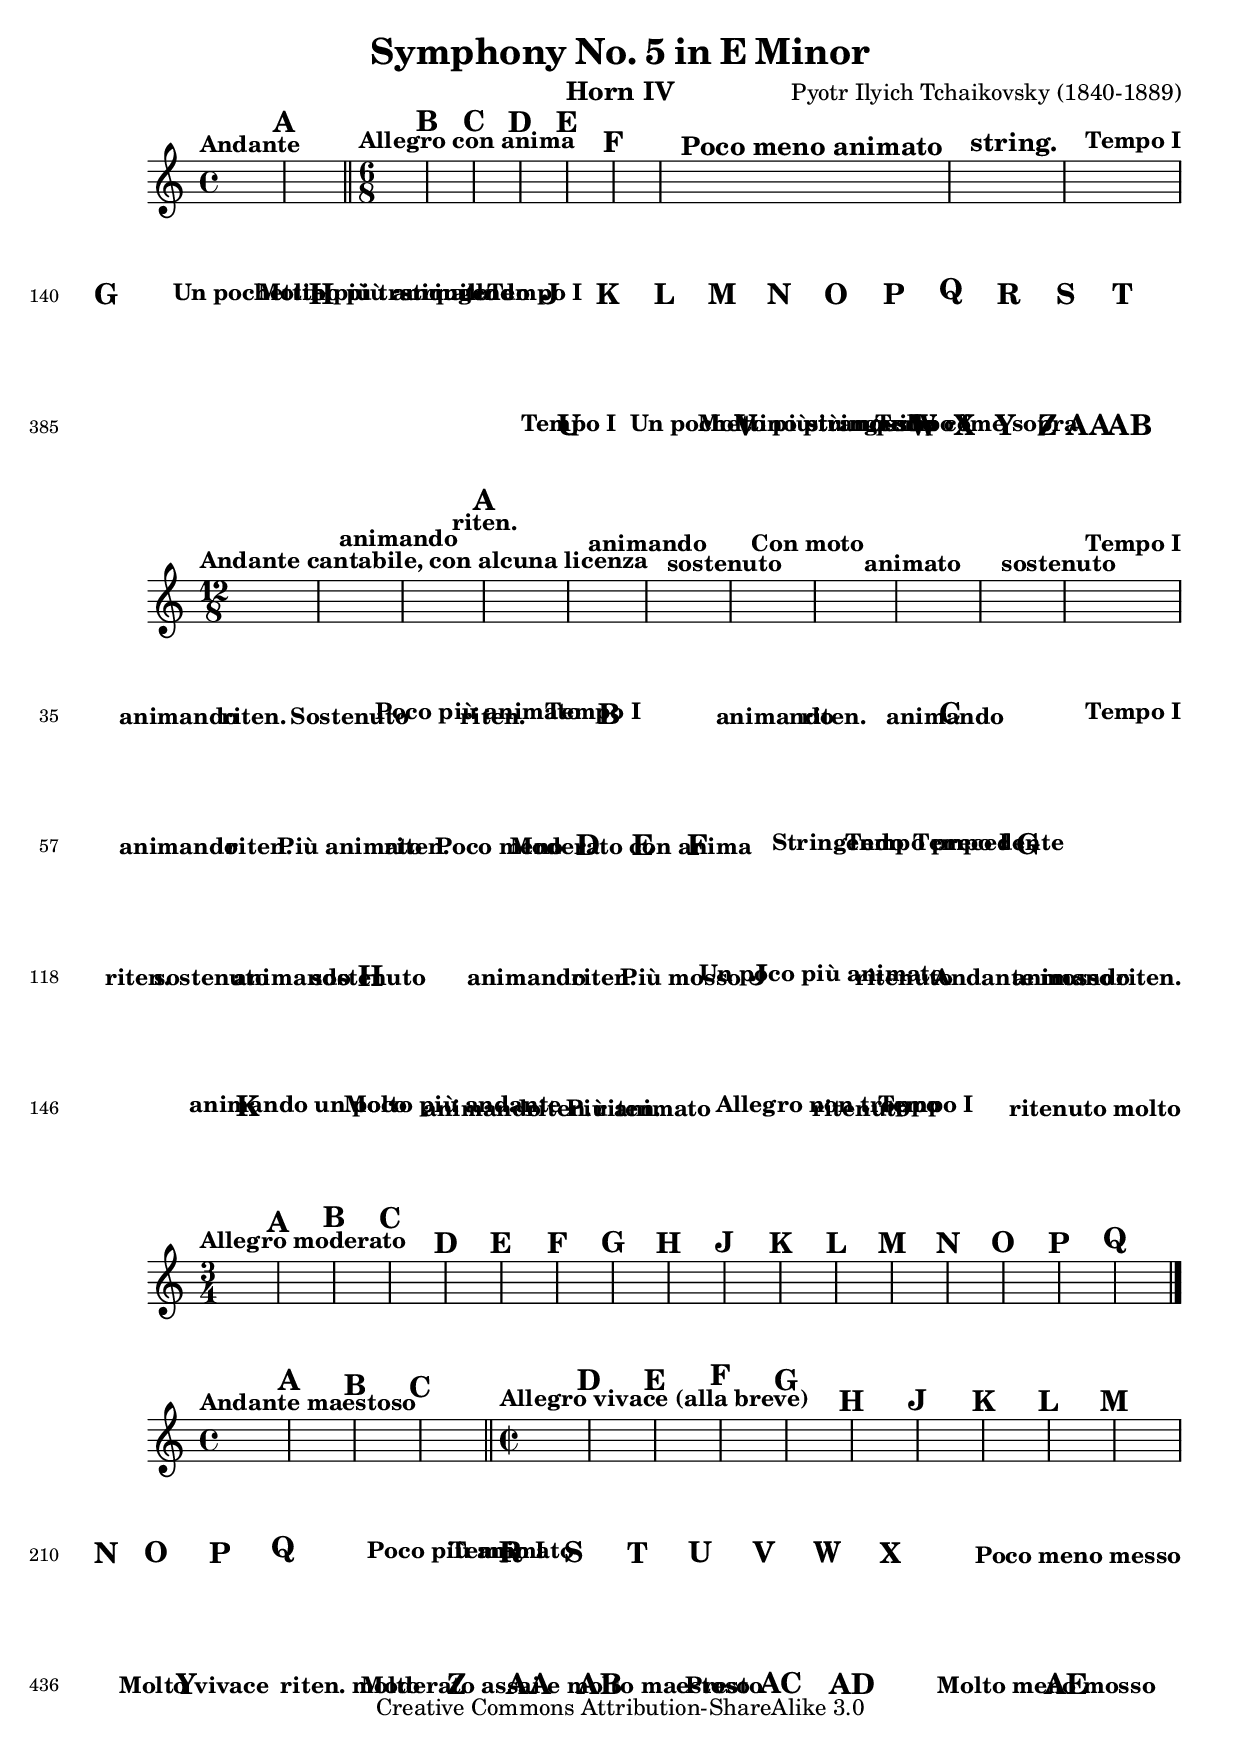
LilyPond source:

\version "2.13.51"

\include "defs.ily" 
\version "2.13.51"

\include "defs.ily"

hornFourMvtI = \relative c'
{
  \transposition f
}

hornFourMvtII = \relative c'
{
  \transposition f
}

hornFourMvtIII = \relative c'
{
  \transposition f
}

hornFourMvtIV = \relative c'
{
  \transposition f
}
 

instrument = "Horn IV"

notesMvtI = \hornFourMvtI
notesMvtII = \hornFourMvtII
notesMvtIII = \hornFourMvtIII
notesMvtIV = \hornFourMvtIV

\version "2.13.51"

\book
{
  \include "header.ily"
  \score
  {
    \new Staff << \notesMvtI \outlineMvtI >>
  }
  \score
  {
    \new Staff << \notesMvtII \outlineMvtII >>
  }
  \score
  {
    \new Staff << \notesMvtIII \outlineMvtIII >>
  }
  \score
  {
    \new Staff << \notesMvtIV \outlineMvtIV >>
  }
}

